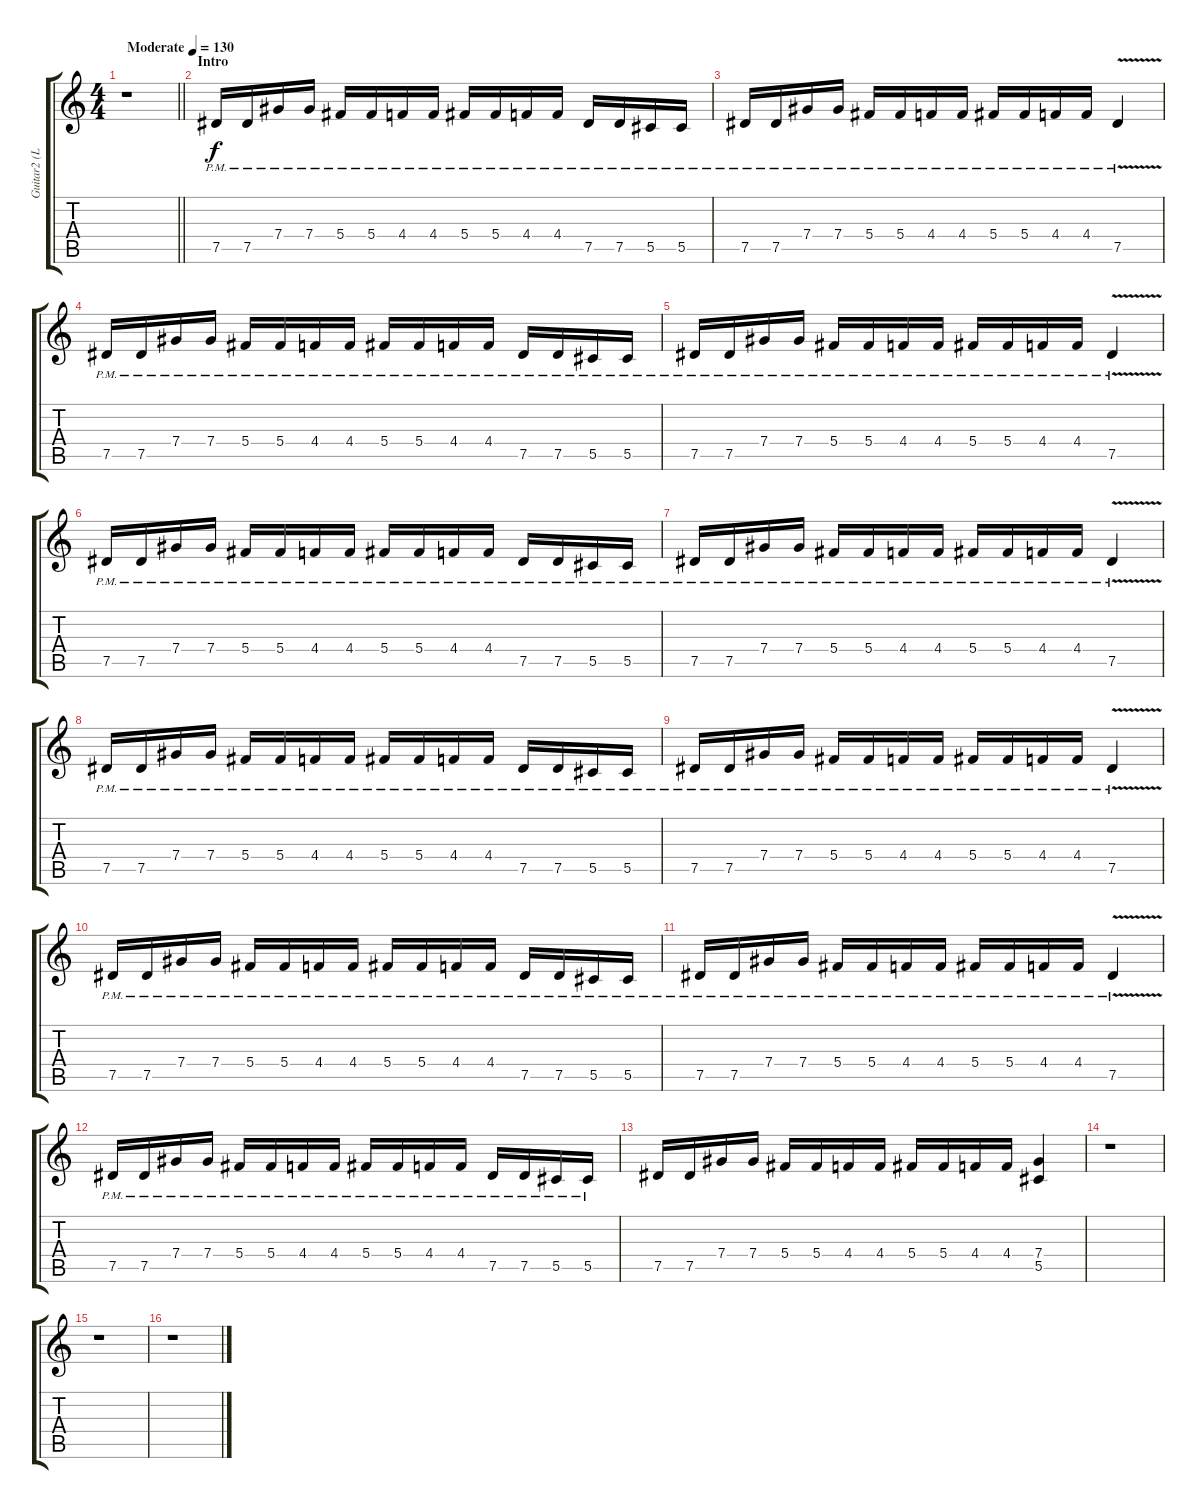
\track ("Guitar2 (Lead)" "Guitar2 (L") {instrument distortionguitar}
\staff {score tabs}
\tuning (Eb4 Bb3 Gb3 Db3 Ab2 Eb2) {hide}
\ts (4 4)
\tempo (130 "Moderate")
\clef g2
\barLineRight lightlight
\ks c
r.1{dy f instrument distortionguitar} |
\section ("" "Intro")
7.5{pm}.16 7.5{pm}.16 7.4{pm}.16 7.4{pm}.16 5.4{pm}.16 5.4{pm}.16 4.4{pm}.16 4.4{pm}.16 5.4{pm}.16 5.4{pm}.16 4.4{pm}.16 4.4{pm}.16 7.5{pm}.16 7.5{pm}.16 5.5{pm}.16 5.5{pm}.16 |
7.5{pm}.16 7.5{pm}.16 7.4{pm}.16 7.4{pm}.16 5.4{pm}.16 5.4{pm}.16 4.4{pm}.16 4.4{pm}.16 5.4{pm}.16 5.4{pm}.16 4.4{pm}.16 4.4{pm}.16 7.5{v pm}.4 |
7.5{pm}.16 7.5{pm}.16 7.4{pm}.16 7.4{pm}.16 5.4{pm}.16 5.4{pm}.16 4.4{pm}.16 4.4{pm}.16 5.4{pm}.16 5.4{pm}.16 4.4{pm}.16 4.4{pm}.16 7.5{pm}.16 7.5{pm}.16 5.5{pm}.16 5.5{pm}.16 |
7.5{pm}.16 7.5{pm}.16 7.4{pm}.16 7.4{pm}.16 5.4{pm}.16 5.4{pm}.16 4.4{pm}.16 4.4{pm}.16 5.4{pm}.16 5.4{pm}.16 4.4{pm}.16 4.4{pm}.16 7.5{v pm}.4 |
7.5{pm}.16 7.5{pm}.16 7.4{pm}.16 7.4{pm}.16 5.4{pm}.16 5.4{pm}.16 4.4{pm}.16 4.4{pm}.16 5.4{pm}.16 5.4{pm}.16 4.4{pm}.16 4.4{pm}.16 7.5{pm}.16 7.5{pm}.16 5.5{pm}.16 5.5{pm}.16 |
7.5{pm}.16 7.5{pm}.16 7.4{pm}.16 7.4{pm}.16 5.4{pm}.16 5.4{pm}.16 4.4{pm}.16 4.4{pm}.16 5.4{pm}.16 5.4{pm}.16 4.4{pm}.16 4.4{pm}.16 7.5{v pm}.4 |
7.5{pm}.16 7.5{pm}.16 7.4{pm}.16 7.4{pm}.16 5.4{pm}.16 5.4{pm}.16 4.4{pm}.16 4.4{pm}.16 5.4{pm}.16 5.4{pm}.16 4.4{pm}.16 4.4{pm}.16 7.5{pm}.16 7.5{pm}.16 5.5{pm}.16 5.5{pm}.16 |
7.5{pm}.16 7.5{pm}.16 7.4{pm}.16 7.4{pm}.16 5.4{pm}.16 5.4{pm}.16 4.4{pm}.16 4.4{pm}.16 5.4{pm}.16 5.4{pm}.16 4.4{pm}.16 4.4{pm}.16 7.5{v pm}.4 |
7.5{pm}.16 7.5{pm}.16 7.4{pm}.16 7.4{pm}.16 5.4{pm}.16 5.4{pm}.16 4.4{pm}.16 4.4{pm}.16 5.4{pm}.16 5.4{pm}.16 4.4{pm}.16 4.4{pm}.16 7.5{pm}.16 7.5{pm}.16 5.5{pm}.16 5.5{pm}.16 |
7.5{pm}.16 7.5{pm}.16 7.4{pm}.16 7.4{pm}.16 5.4{pm}.16 5.4{pm}.16 4.4{pm}.16 4.4{pm}.16 5.4{pm}.16 5.4{pm}.16 4.4{pm}.16 4.4{pm}.16 7.5{v pm}.4 |
7.5{pm}.16 7.5{pm}.16 7.4{pm}.16 7.4{pm}.16 5.4{pm}.16 5.4{pm}.16 4.4{pm}.16 4.4{pm}.16 5.4{pm}.16 5.4{pm}.16 4.4{pm}.16 4.4{pm}.16 7.5{pm}.16 7.5{pm}.16 5.5{pm}.16 5.5{pm}.16 |
7.5.16 7.5.16 7.4.16 7.4.16 5.4.16 5.4.16 4.4.16 4.4.16 5.4.16 5.4.16 4.4.16 4.4.16 (7.4 5.5).4 |
r.1 |
r.1 |
r.1
